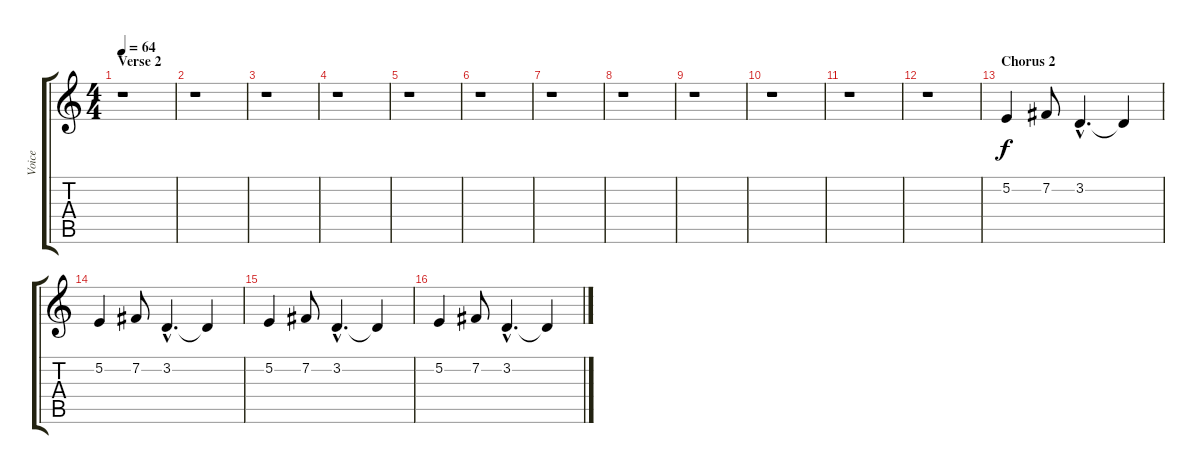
\track ("Voice" "Voice") {instrument oboe}
\staff {score tabs}
\tuning (E4 B3 G3 D3 A2 E2) {hide}
\ts (4 4)
\section ("" "Verse 2")
\tempo 64
\clef g2
\ks c
r.1{dy f} |
r.1 |
r.1 |
r.1 |
r.1 |
r.1 |
r.1 |
r.1 |
r.1 |
r.1 |
r.1 |
r.1 |
\section ("" "Chorus 2")
5.2.4{volume 13} 7.2.8 3.2{hac}.4{d volume 10} 3.2{t}.4 |
5.2.4{volume 13} 7.2.8 3.2{hac}.4{d volume 10} 3.2{t}.4 |
5.2.4{volume 13} 7.2.8 3.2{hac}.4{d volume 10} 3.2{t}.4 |
5.2.4{volume 13} 7.2.8 3.2{hac}.4{d volume 10} 3.2{t}.4
